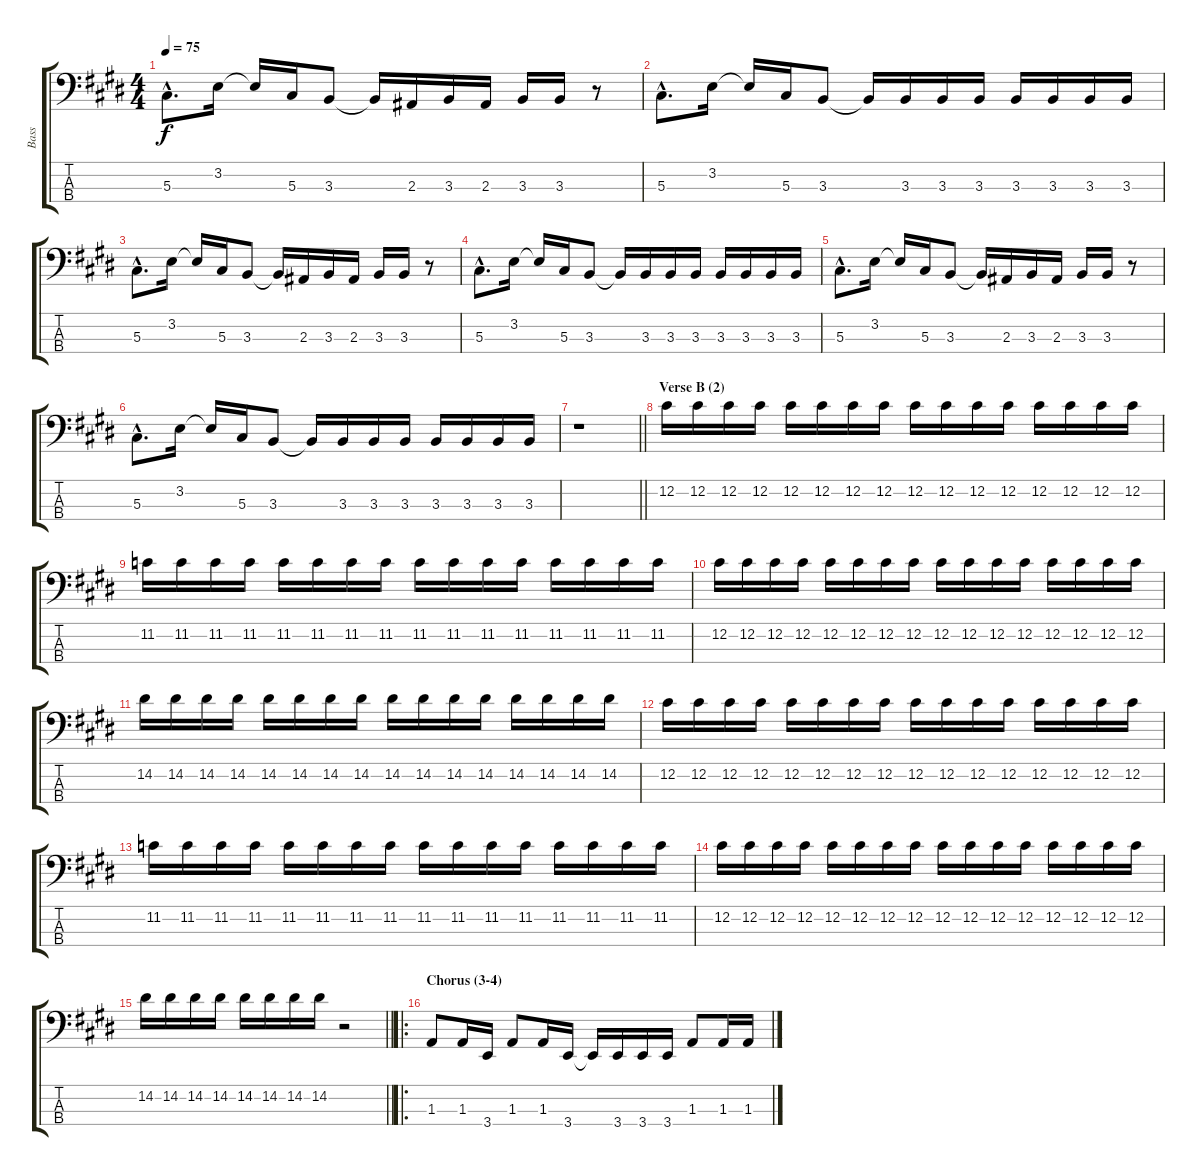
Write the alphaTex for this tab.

\track ("Bass" "Bass") {instrument electricbasspick}
\staff {score tabs}
\tuning (Gb2 Db2 Ab1 Db1) {hide}
\ts (4 4)
\tempo 75
\clef f4
\ks c#minor
5.3{hac}.8{d dy f} 3.2.16 3.2{t}.16 5.3.16 3.3.8 3.3{t}.16 2.3.16 3.3.16 2.3.16 3.3.16 3.3.16 r.8 |
5.3{hac}.8{d} 3.2.16 3.2{t}.16 5.3.16 3.3.8 3.3{t}.16 3.3.16 3.3.16 3.3.16 3.3.16 3.3.16 3.3.16 3.3.16 |
5.3{hac}.8{d} 3.2.16 3.2{t}.16 5.3.16 3.3.8 3.3{t}.16 2.3.16 3.3.16 2.3.16 3.3.16 3.3.16 r.8 |
5.3{hac}.8{d} 3.2.16 3.2{t}.16 5.3.16 3.3.8 3.3{t}.16 3.3.16 3.3.16 3.3.16 3.3.16 3.3.16 3.3.16 3.3.16 |
5.3{hac}.8{d} 3.2.16 3.2{t}.16 5.3.16 3.3.8 3.3{t}.16 2.3.16 3.3.16 2.3.16 3.3.16 3.3.16 r.8 |
5.3{hac}.8{d} 3.2.16 3.2{t}.16 5.3.16 3.3.8 3.3{t}.16 3.3.16 3.3.16 3.3.16 3.3.16 3.3.16 3.3.16 3.3.16 |
\barLineRight lightlight
r.1 |
\section ("" "Verse B (2)")
12.2.16 12.2.16 12.2.16 12.2.16 12.2.16 12.2.16 12.2.16 12.2.16 12.2.16 12.2.16 12.2.16 12.2.16 12.2.16 12.2.16 12.2.16 12.2.16 |
11.2.16 11.2.16 11.2.16 11.2.16 11.2.16 11.2.16 11.2.16 11.2.16 11.2.16 11.2.16 11.2.16 11.2.16 11.2.16 11.2.16 11.2.16 11.2.16 |
12.2.16 12.2.16 12.2.16 12.2.16 12.2.16 12.2.16 12.2.16 12.2.16 12.2.16 12.2.16 12.2.16 12.2.16 12.2.16 12.2.16 12.2.16 12.2.16 |
14.2.16 14.2.16 14.2.16 14.2.16 14.2.16 14.2.16 14.2.16 14.2.16 14.2.16 14.2.16 14.2.16 14.2.16 14.2.16 14.2.16 14.2.16 14.2.16 |
12.2.16 12.2.16 12.2.16 12.2.16 12.2.16 12.2.16 12.2.16 12.2.16 12.2.16 12.2.16 12.2.16 12.2.16 12.2.16 12.2.16 12.2.16 12.2.16 |
11.2.16 11.2.16 11.2.16 11.2.16 11.2.16 11.2.16 11.2.16 11.2.16 11.2.16 11.2.16 11.2.16 11.2.16 11.2.16 11.2.16 11.2.16 11.2.16 |
12.2.16 12.2.16 12.2.16 12.2.16 12.2.16 12.2.16 12.2.16 12.2.16 12.2.16 12.2.16 12.2.16 12.2.16 12.2.16 12.2.16 12.2.16 12.2.16 |
\barLineRight lightlight
14.2.16 14.2.16 14.2.16 14.2.16 14.2.16 14.2.16 14.2.16 14.2.16 r.2 |
\ro
\section ("" "Chorus (3-4)")
1.3.8 1.3.16 3.4.16 1.3.8 1.3.16 3.4.16 3.4{t}.16 3.4.16 3.4.16 3.4.16 1.3.8 1.3.16 1.3.16
